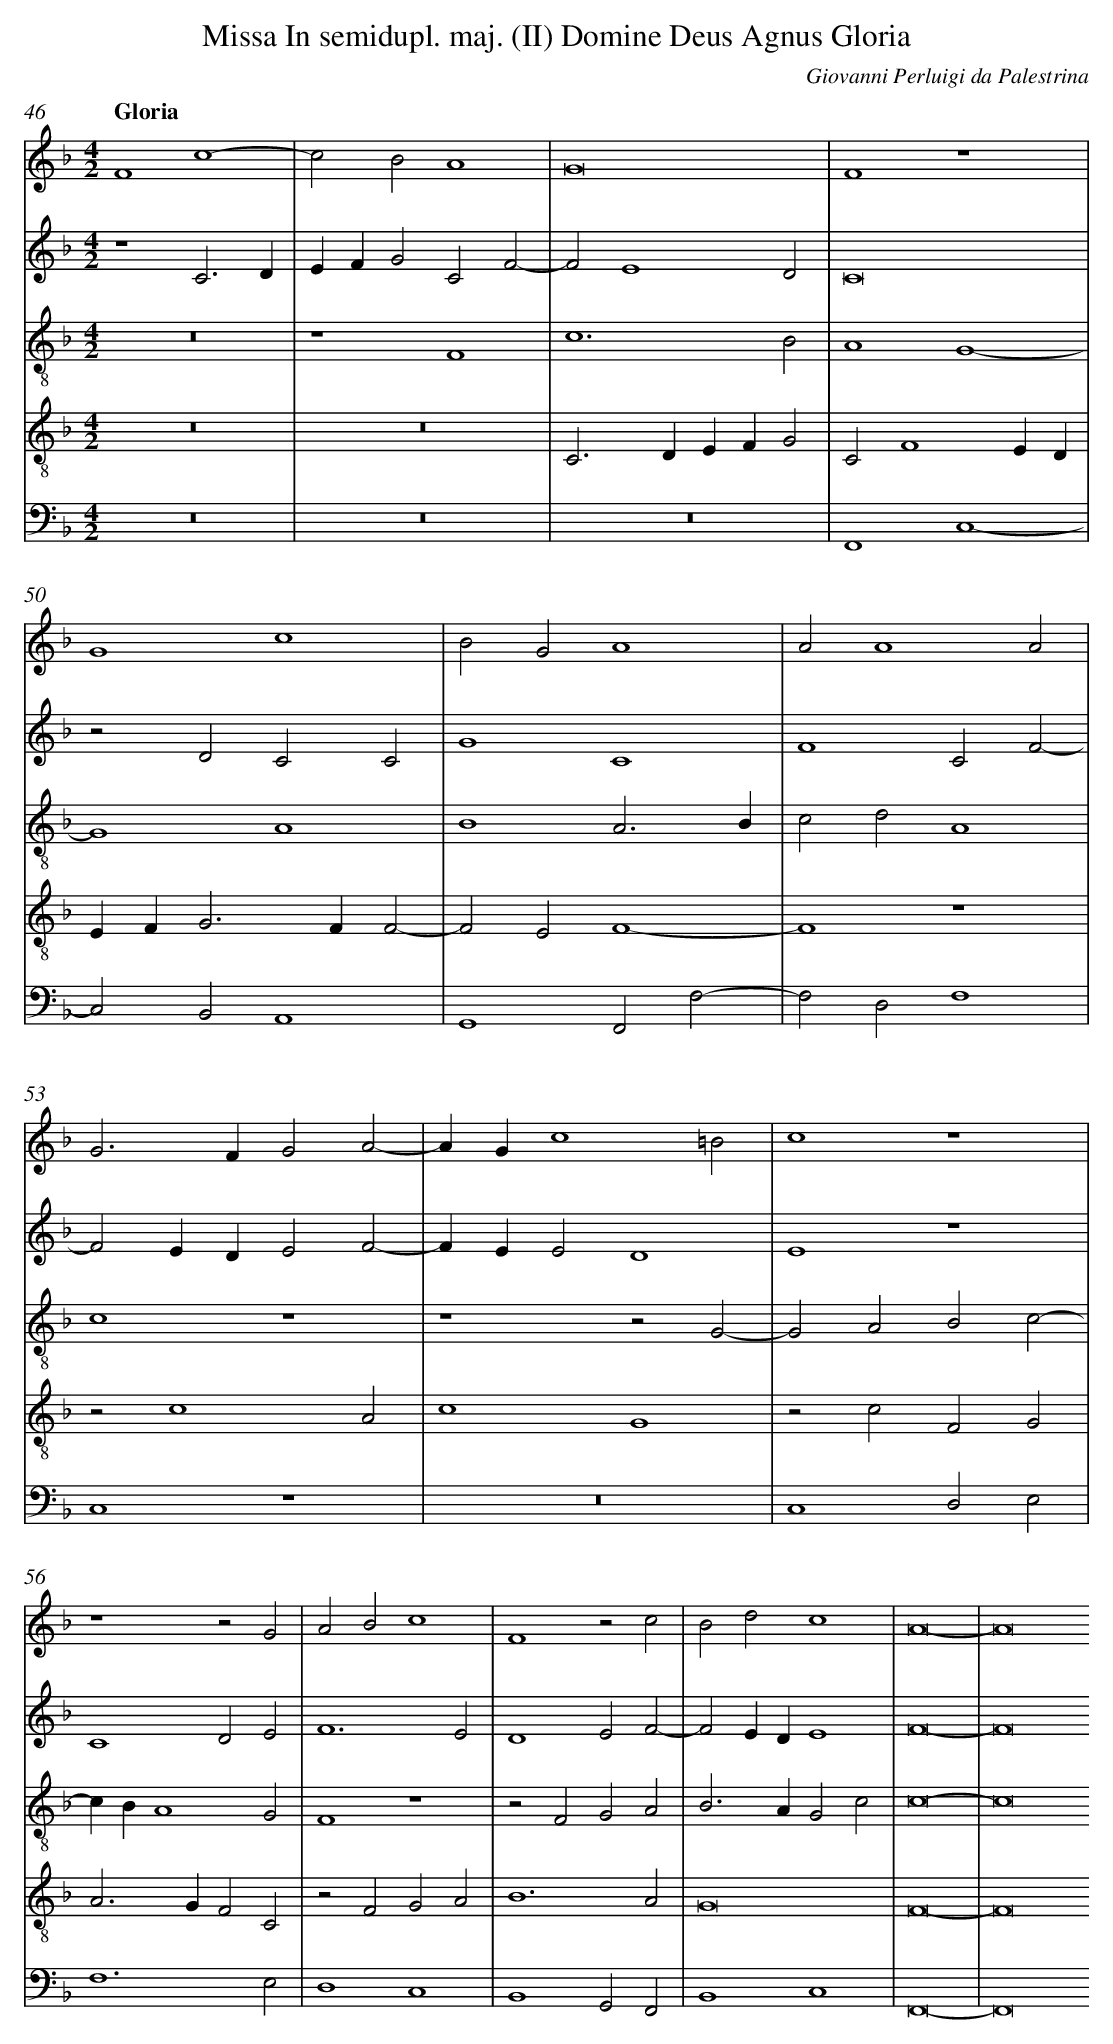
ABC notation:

X:1
T: Missa In semidupl. maj. (II) Domine Deus Agnus Gloria
C: Giovanni Perluigi da Palestrina
L: 1/4
M: 4/2
Q: "Gloria"
V: 1 clef=treble
V: 2 clef=treble
V: 3 clef=treble-8
V: 4 clef=treble-8
V: 5 clef=bass
K: F
[V:1] F4c4- |
[V:2] z4C3D |
[V:3] z8 |
[V:4] z8 |
[V:5] z8 |
[V:1] c2B2A4 |
[V:2] EFG2C2F2- |
[V:3] z4F4 |
[V:4] z8 |
[V:5] z8 |
[V:1] G8 |
[V:2] F2E4D2 |
[V:3] c6B2 |
[V:4] C2>D2EFG2 |
[V:5] z8 |
[V:1] F4z4 |
[V:2] C8 |
[V:3] A4G4- |
[V:4] C2F4ED |
[V:5] F,,4C,4- |
[V:1] G4c4 |
[V:2] z2D2C2C2 |
[V:3] G4A4 |
[V:4] EF2<G2FF2- |
[V:5] C,2B,,2A,,4 |
[V:1] B2G2A4 |
[V:2] G4C4 |
[V:3] B4A3B |
[V:4] F2E2F4- |
[V:5] G,,4F,,2F,2- |
[V:1] A2A4A2 |
[V:2] F4C2F2- |
[V:3] c2d2A4 |
[V:4] F4z4 |
[V:5] F,2D,2F,4 |
[V:1] G2>F2G2A2- |
[V:2] F2EDE2F2- |
[V:3] c4z4 |
[V:4] z2c4A2 |
[V:5] C,4z4 |
[V:1] AGc4=B2 |
[V:2] FEE2D4 |
[V:3] z4z2G2- |
[V:4] c4G4 |
[V:5] z8 |
[V:1] c4z4 |
[V:2] E4z4 |
[V:3] G2A2B2c2- |
[V:4] z2c2F2G2 |
[V:5] C,4D,2E,2 |
[V:1] z4z2G2 |
[V:2] C4D2E2 |
[V:3] cBA4G2 |
[V:4] A2>G2F2C2 |
[V:5] F,6E,2 |
[V:1] A2B2c4 |
[V:2] F6E2 |
[V:3] F4z4 |
[V:4] z2F2G2A2 |
[V:5] D,4C,4 |
[V:1] F4z2c2 |
[V:2] D4E2F2- |
[V:3] z2F2G2A2 |
[V:4] B6A2 |
[V:5] B,,4G,,2F,,2 |
[V:1] B2d2c4 |
[V:2] F2EDE4 |
[V:3] B2>A2G2c2 |
[V:4] G8 |
[V:5] B,,4C,4 |
[V:1] A8- |
[V:2] F8- |
[V:3] c8- |
[V:4] F8- |
[V:5] F,,8- |
[V:1] A8
[V:2] F8
[V:3] c8
[V:4] F8
[V:5] F,,8
